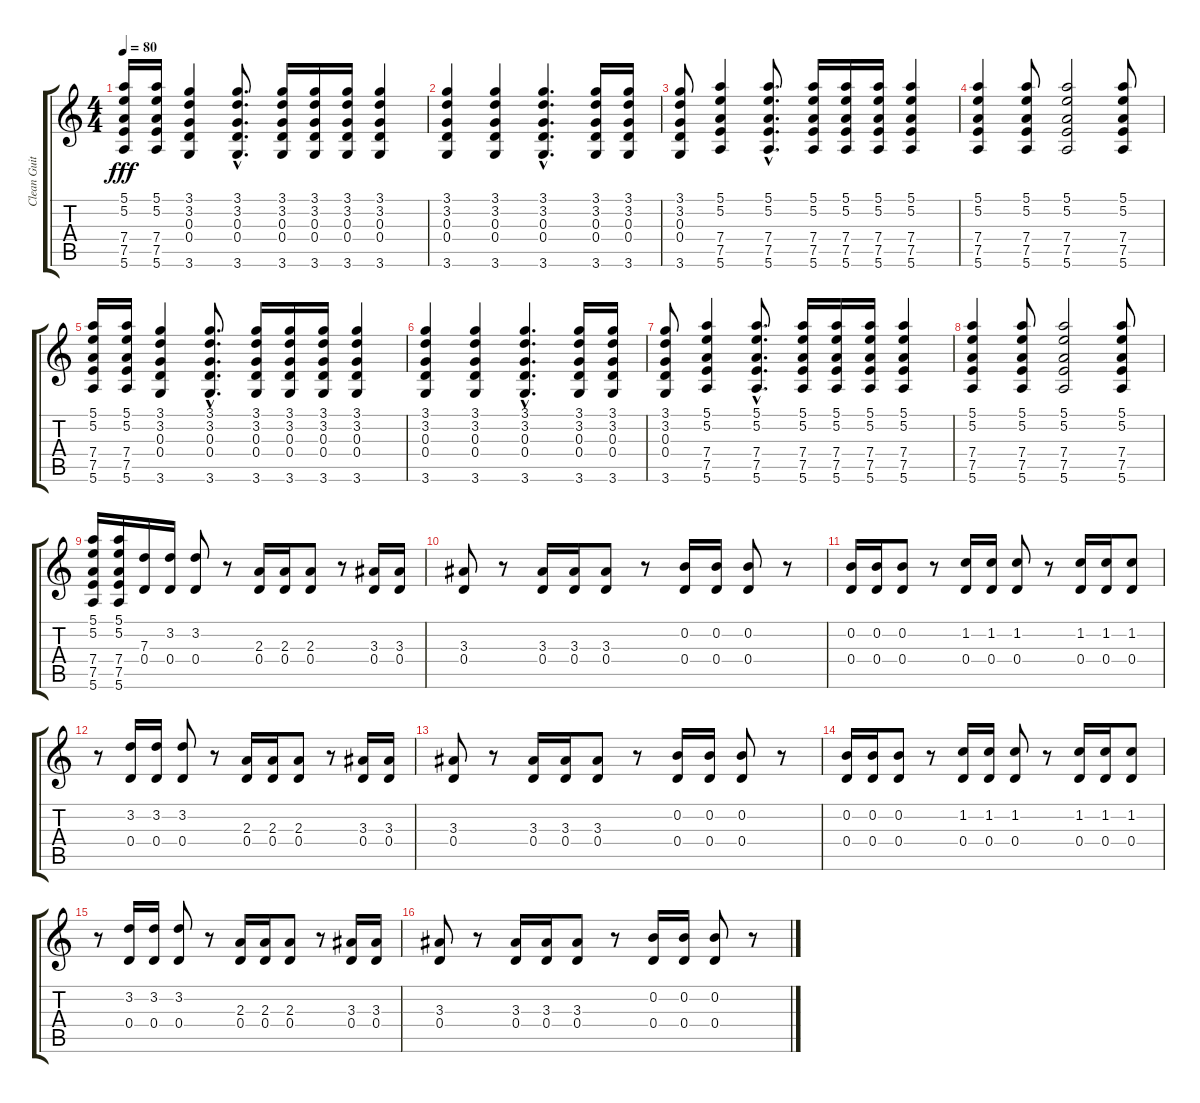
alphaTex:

\track ("Clean Guitar        " "Clean Guit") {instrument acousticguitarsteel}
\staff {score tabs}
\tuning (E4 B3 G3 D3 A2 E2) {hide}
\ts (4 4)
\tempo 80
\clef g2
\ks c
(5.1 5.2 7.4 7.5 5.6).16{dy fff} (5.1 5.2 7.4 7.5 5.6).16 (3.1 3.2 0.3 0.4 3.6).4 (3.1{hac} 3.2 0.3{hac} 0.4{hac} 3.6{hac}).8{d} (3.1 3.2 0.3 0.4 3.6).16 (3.1 3.2 0.3 0.4 3.6).16 (3.1 3.2 0.3 0.4 3.6).16 (3.1 3.2 0.3 0.4 3.6).4 |
(3.1 3.2 0.3 0.4 3.6).4 (3.1 3.2 0.3 0.4 3.6).4 (3.1{hac} 3.2 0.3{hac} 0.4{hac} 3.6{hac}).4{d} (3.1 3.2 0.3 0.4 3.6).16 (3.1 3.2 0.3 0.4 3.6).16 |
(3.1 3.2 0.3 0.4 3.6).8 (5.1 5.2 7.4 7.5 5.6).4 (5.1{hac} 5.2 7.4{hac} 7.5{hac} 5.6{hac}).8{d} (5.1 5.2 7.4 7.5 5.6).16 (5.1 5.2 7.4 7.5 5.6).16 (5.1 5.2 7.4 7.5 5.6).16 (5.1 5.2 7.4 7.5 5.6).4 |
(5.1 5.2 7.4 7.5 5.6).4 (5.1 5.2 7.4 7.5 5.6).8 (5.1 5.2 7.4 7.5 5.6).2 (5.1 5.2 7.4 7.5 5.6).8 |
(5.1 5.2 7.4 7.5 5.6).16 (5.1 5.2 7.4 7.5 5.6).16 (3.1 3.2 0.3 0.4 3.6).4 (3.1{hac} 3.2 0.3{hac} 0.4{hac} 3.6{hac}).8{d} (3.1 3.2 0.3 0.4 3.6).16 (3.1 3.2 0.3 0.4 3.6).16 (3.1 3.2 0.3 0.4 3.6).16 (3.1 3.2 0.3 0.4 3.6).4 |
(3.1 3.2 0.3 0.4 3.6).4 (3.1 3.2 0.3 0.4 3.6).4 (3.1{hac} 3.2 0.3{hac} 0.4{hac} 3.6{hac}).4{d} (3.1 3.2 0.3 0.4 3.6).16 (3.1 3.2 0.3 0.4 3.6).16 |
(3.1 3.2 0.3 0.4 3.6).8 (5.1 5.2 7.4 7.5 5.6).4 (5.1{hac} 5.2 7.4{hac} 7.5{hac} 5.6{hac}).8{d} (5.1 5.2 7.4 7.5 5.6).16 (5.1 5.2 7.4 7.5 5.6).16 (5.1 5.2 7.4 7.5 5.6).16 (5.1 5.2 7.4 7.5 5.6).4 |
(5.1 5.2 7.4 7.5 5.6).4 (5.1 5.2 7.4 7.5 5.6).8 (5.1 5.2 7.4 7.5 5.6).2 (5.1 5.2 7.4 7.5 5.6).8 |
(5.1 5.2 7.4 7.5 5.6).16 (5.1 5.2 7.4 7.5 5.6).16 (7.3 0.4).16 (3.2 0.4).16 (3.2 0.4).8 r.8 (2.3 0.4).16 (2.3 0.4).16 (2.3 0.4).8 r.8 (3.3 0.4).16 (3.3 0.4).16 |
(3.3 0.4).8 r.8 (3.3 0.4).16 (3.3 0.4).16 (3.3 0.4).8 r.8 (0.2 0.4).16 (0.2 0.4).16 (0.2 0.4).8 r.8 |
(0.2 0.4).16 (0.2 0.4).16 (0.2 0.4).8 r.8 (1.2 0.4).16 (1.2 0.4).16 (1.2 0.4).8 r.8 (1.2 0.4).16 (1.2 0.4).16 (1.2 0.4).8 |
r.8 (3.2 0.4).16 (3.2 0.4).16 (3.2 0.4).8 r.8 (2.3 0.4).16 (2.3 0.4).16 (2.3 0.4).8 r.8 (3.3 0.4).16 (3.3 0.4).16 |
(3.3 0.4).8 r.8 (3.3 0.4).16 (3.3 0.4).16 (3.3 0.4).8 r.8 (0.2 0.4).16 (0.2 0.4).16 (0.2 0.4).8 r.8 |
(0.2 0.4).16 (0.2 0.4).16 (0.2 0.4).8 r.8 (1.2 0.4).16 (1.2 0.4).16 (1.2 0.4).8 r.8 (1.2 0.4).16 (1.2 0.4).16 (1.2 0.4).8 |
r.8 (3.2 0.4).16 (3.2 0.4).16 (3.2 0.4).8 r.8 (2.3 0.4).16 (2.3 0.4).16 (2.3 0.4).8 r.8 (3.3 0.4).16 (3.3 0.4).16 |
(3.3 0.4).8 r.8 (3.3 0.4).16 (3.3 0.4).16 (3.3 0.4).8 r.8 (0.2 0.4).16 (0.2 0.4).16 (0.2 0.4).8 r.8
